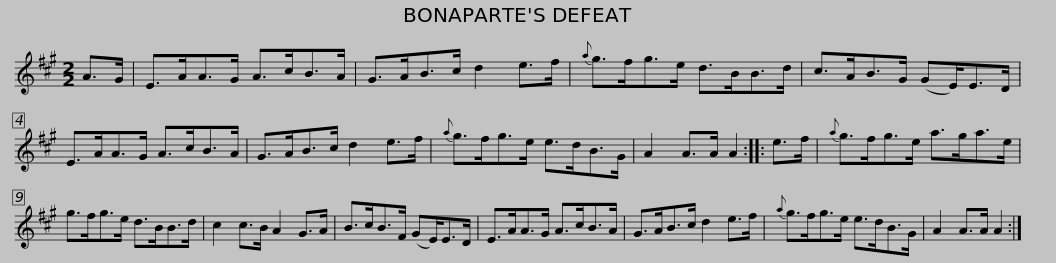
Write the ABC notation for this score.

X:1
L:1/8
M:2/2
I:linebreak $
K:A
V:1 treble
V:1
 A>G | E>AA>G A>cB>A | G>AB>c d2 e>f |{a} g>fg>e d>BB>d | c>AB>G (GE<)ED/ |$ %5
 E>AA>G A>cB>A | G>AB>c d2 e>f |{a} g>fg>e e>dB>G | A2 A>A A2 :: e>f |$ %10
{a} g>fg>e a>ga>e | g>fg>e d>BB>d | c2 c>B A2 G>A | B>cB>F (GE<)ED/ |$ E>AA>G A>cB>A | %15
 G>AB>c d2 e>f |{a} g>fg>e e>dB>G | A2 A>A A2 :| %18
